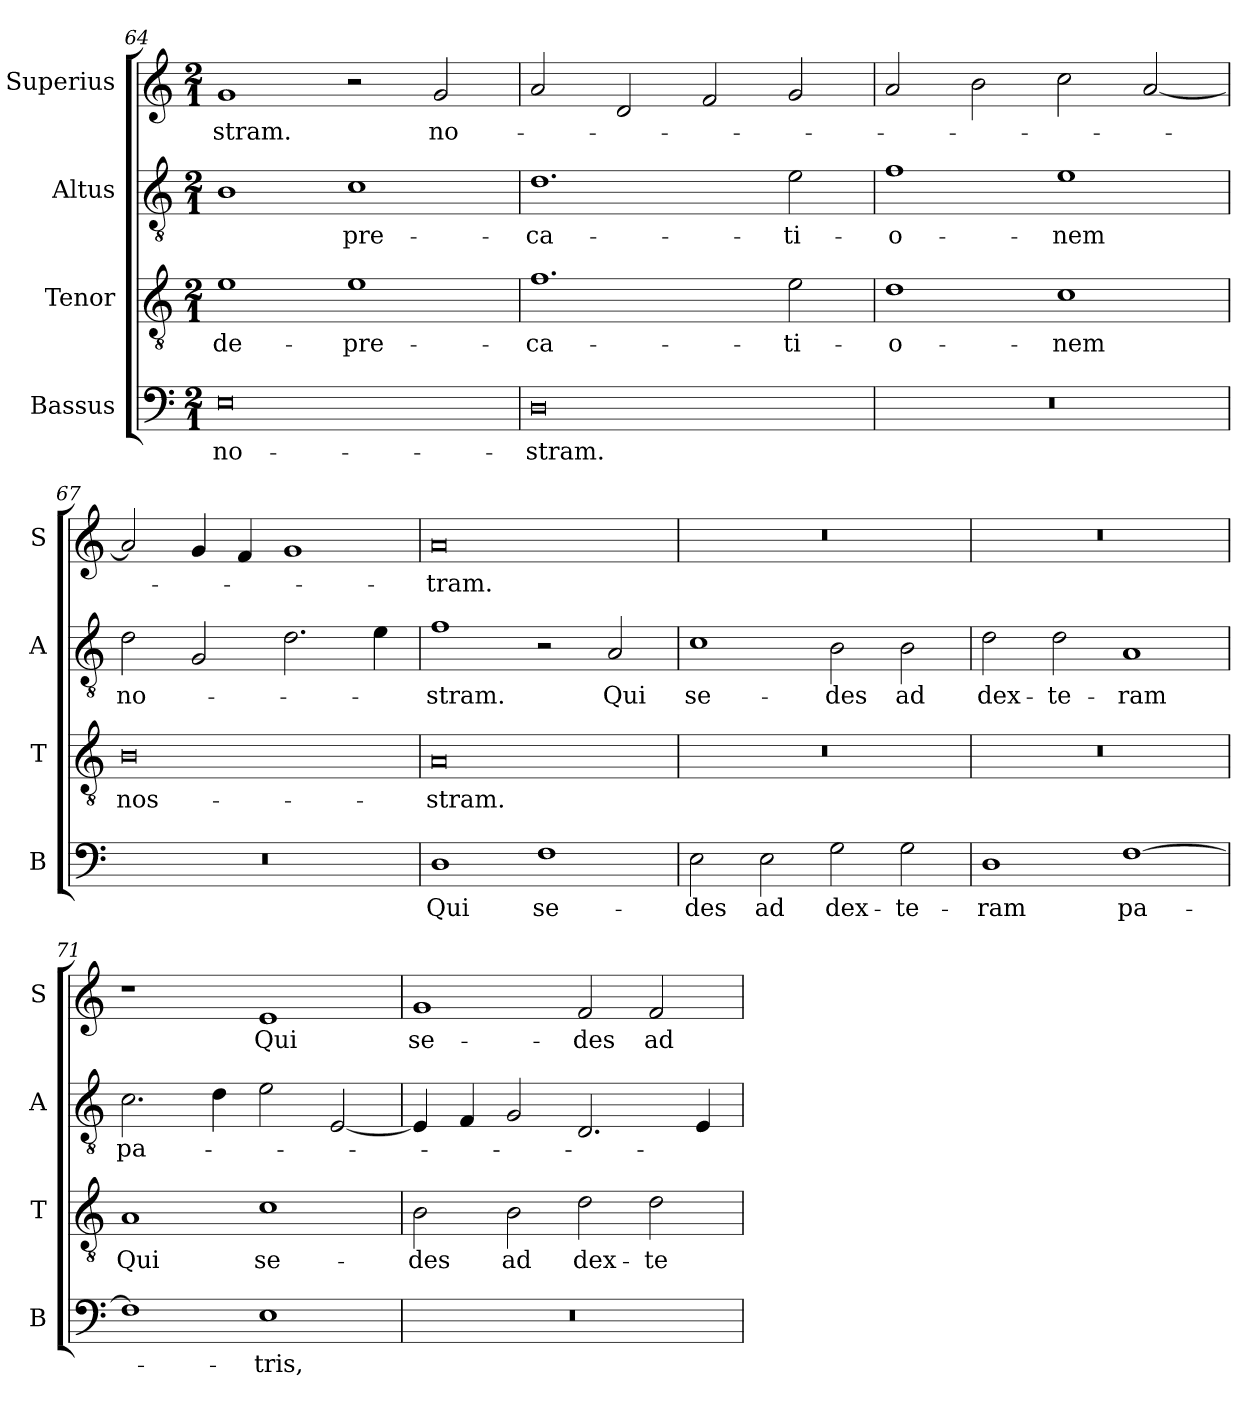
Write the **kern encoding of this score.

**kern	**text	**kern	**text	**kern	**text	**kern	**text
*part4	*part4	*part3	*part3	*part2	*part2	*part1	*part1
*staff4	*staff4	*staff3	*staff3	*staff2	*staff2	*staff1	*staff1
*I"Bassus	*	*I"Tenor	*	*I"Altus	*	*I"Superius	*
*I'B	*	*I'T	*	*I'A	*	*I'S	*
*clefF4	*	*clefGv2	*	*clefGv2	*	*clefG2	*
*k[]	*	*k[]	*	*k[]	*	*k[]	*
*M2/1	*	*M2/1	*	*M2/1	*	*M2/1	*
=64	=64	=64	=64	=64	=64	=64	=64
0E	no-	1e	de-	1B	.	1g	-stram.
.	.	1e	-pre-	1c	-pre-	2r	.
.	.	.	.	.	.	2g/	no-
=65	=65	=65	=65	=65	=65	=65	=65
0D	-stram.	1.f	-ca-	1.d	-ca-	2a/	.
.	.	.	.	.	.	2d/	.
.	.	.	.	.	.	2f/	.
.	.	2e\	-ti-	2e\	-ti-	2g/	.
=66	=66	=66	=66	=66	=66	=66	=66
0r	.	1d	-o-	1f	-o-	2a/	.
.	.	.	.	.	.	2b\	.
.	.	1c	-nem	1e	-nem	2cc\	.
.	.	.	.	.	.	[2a/	.
=67	=67	=67	=67	=67	=67	=67	=67
0r	.	0B	nos-	2d\	no-	2a/]	.
.	.	.	.	2G/	.	4g/	.
.	.	.	.	.	.	4f/	.
.	.	.	.	2.d\	.	1g	.
.	.	.	.	4e\	.	.	.
=68	=68	=68	=68	=68	=68	=68	=68
1D	Qui	0A	-stram.	1f	-stram.	0a	-tram.
1F	se-	.	.	2r	.	.	.
.	.	.	.	2A/	Qui	.	.
=69	=69	=69	=69	=69	=69	=69	=69
2E\	-des	0r	.	1c	se-	0r	.
2E\	ad	.	.	.	.	.	.
2G\	dex-	.	.	2B\	-des	.	.
2G\	-te-	.	.	2B\	ad	.	.
=70	=70	=70	=70	=70	=70	=70	=70
1D	-ram	0r	.	2d\	dex-	0r	.
.	.	.	.	2d\	-te-	.	.
[1F	pa-	.	.	1A	-ram	.	.
=71	=71	=71	=71	=71	=71	=71	=71
1F]	.	1A	Qui	2.c\	pa-	1r	.
.	.	.	.	4d\	.	.	.
1E	-tris,	1c	se-	2e\	.	1e	Qui
.	.	.	.	[2E/	.	.	.
=72	=72	=72	=72	=72	=72	=72	=72
0r	.	2B\	-des	4E/]	.	1g	se-
.	.	.	.	4F/	.	.	.
.	.	2B\	ad	2G/	.	.	.
.	.	2d\	dex-	2.D/	.	2f/	-des
.	.	2d\	-te-	.	.	2f/	ad
.	.	.	.	4E/	.	.	.
=	=	=	=	=	=	=	=
*-	*-	*-	*-	*-	*-	*-	*-
